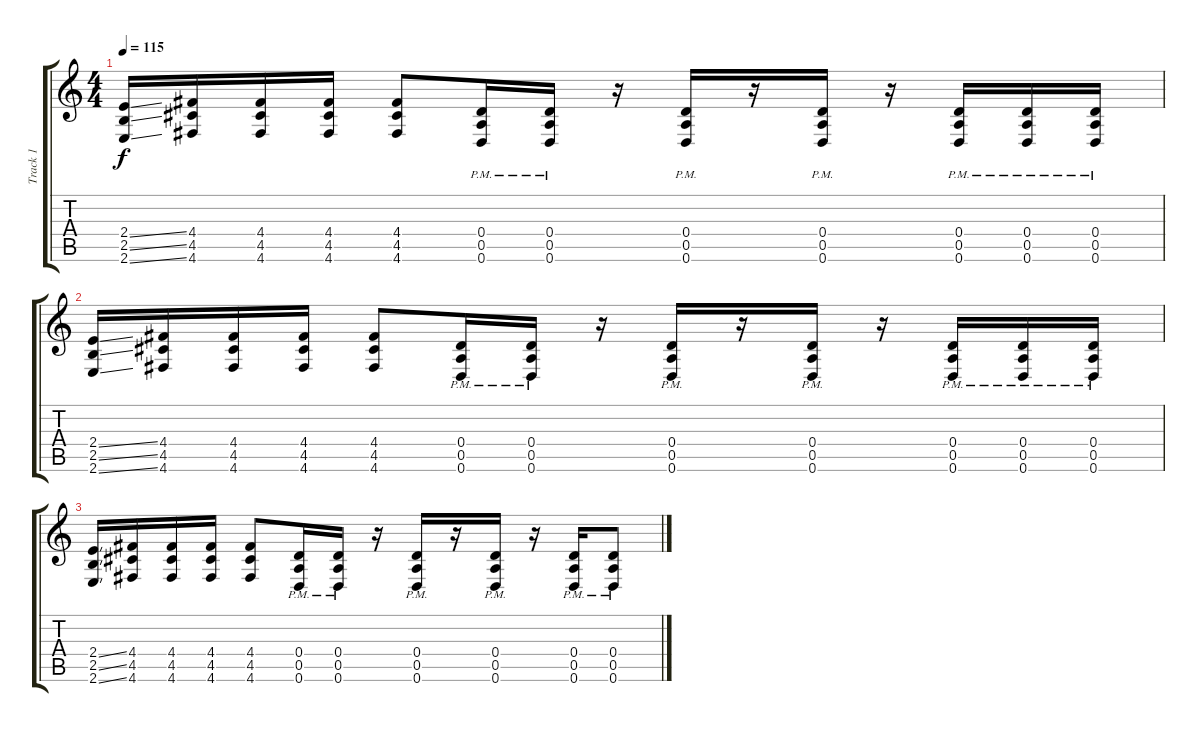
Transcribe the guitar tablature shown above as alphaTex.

\track ("Track 1" "Track 1") {instrument distortionguitar}
\staff {score tabs}
\tuning (E4 B3 G3 D3 A2 D2) {hide}
\ts (4 4)
\tempo 115
\clef g2
\ks c
(2.4{ss} 2.5{ss} 2.6{ss}).16{dy f} (4.4 4.5 4.6).16 (4.4 4.5 4.6).16 (4.4 4.5 4.6).16 (4.4 4.5 4.6).8 (0.4{pm} 0.5{pm} 0.6{pm}).16 (0.4{pm} 0.5{pm} 0.6{pm}).16 r.16 (0.4{pm} 0.5{pm} 0.6{pm}).16 r.16 (0.4{pm} 0.5{pm} 0.6{pm}).16 r.16 (0.4{pm} 0.5{pm} 0.6{pm}).16 (0.4{pm} 0.5{pm} 0.6{pm}).16 (0.4{pm} 0.5{pm} 0.6{pm}).16 |
(2.4{ss} 2.5{ss} 2.6{ss}).16 (4.4 4.5 4.6).16 (4.4 4.5 4.6).16 (4.4 4.5 4.6).16 (4.4 4.5 4.6).8 (0.4{pm} 0.5{pm} 0.6{pm}).16 (0.4{pm} 0.5{pm} 0.6{pm}).16 r.16 (0.4{pm} 0.5{pm} 0.6{pm}).16 r.16 (0.4{pm} 0.5{pm} 0.6{pm}).16 r.16 (0.4{pm} 0.5{pm} 0.6{pm}).16 (0.4{pm} 0.5{pm} 0.6{pm}).16 (0.4{pm} 0.5{pm} 0.6{pm}).16 |
(2.4{ss} 2.5{ss} 2.6{ss}).16 (4.4 4.5 4.6).16 (4.4 4.5 4.6).16 (4.4 4.5 4.6).16 (4.4 4.5 4.6).8 (0.4{pm} 0.5{pm} 0.6{pm}).16 (0.4{pm} 0.5{pm} 0.6{pm}).16 r.16 (0.4{pm} 0.5{pm} 0.6{pm}).16 r.16 (0.4{pm} 0.5{pm} 0.6{pm}).16 r.16 (0.4{pm} 0.5{pm} 0.6{pm}).16 (0.4{pm} 0.5{pm} 0.6{pm}).8
